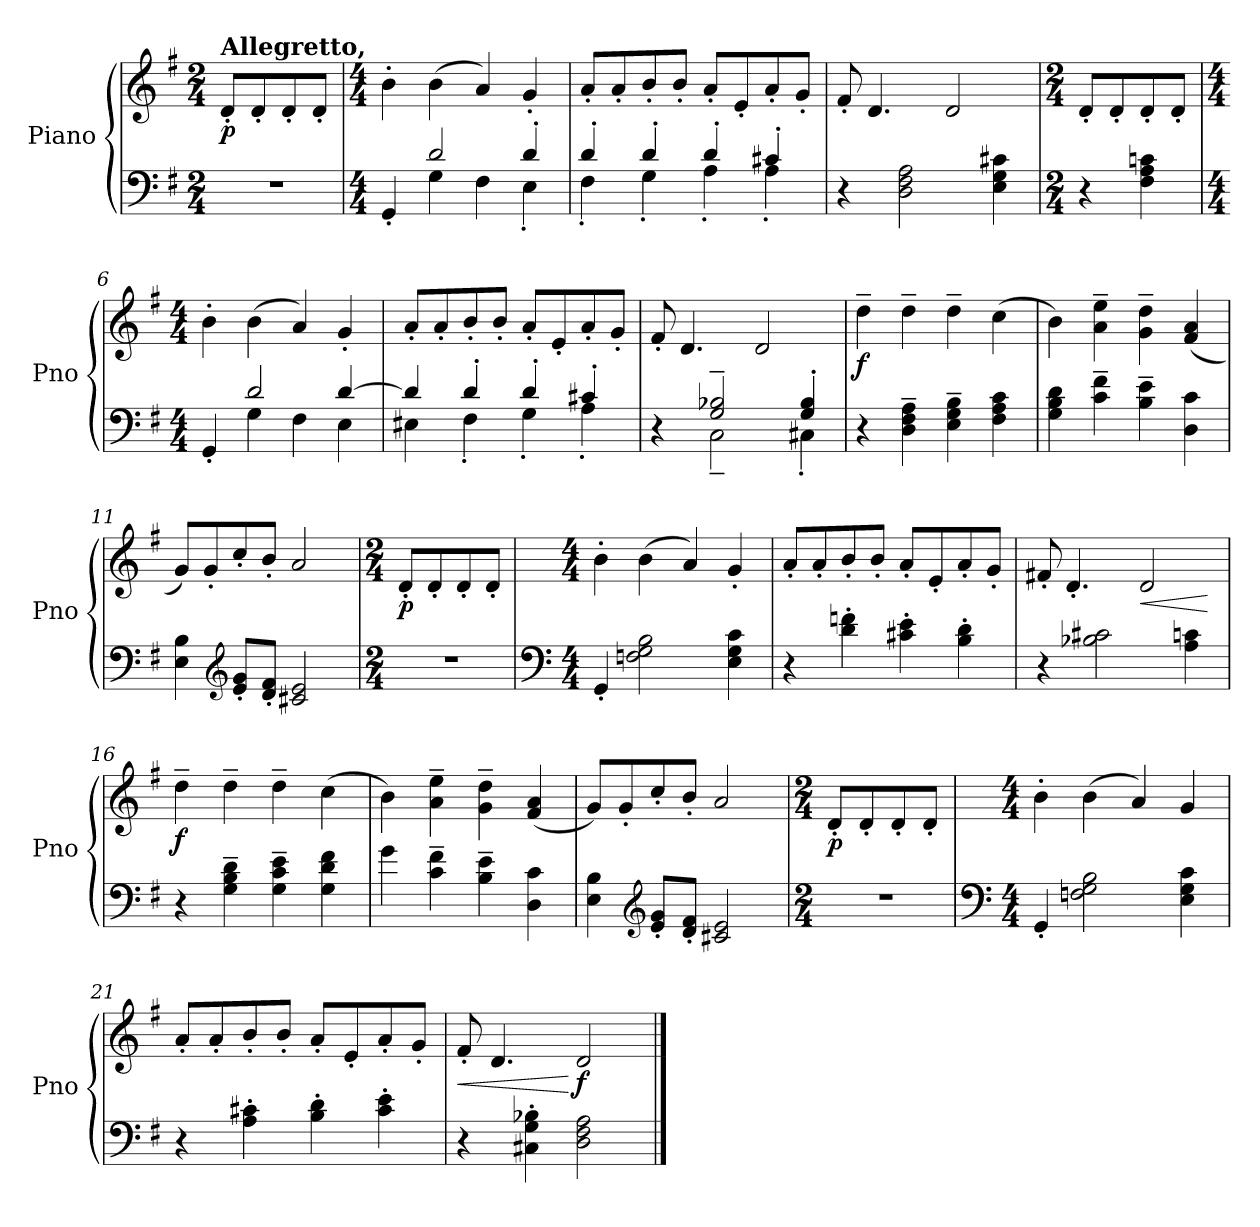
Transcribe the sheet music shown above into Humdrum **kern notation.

**kern	**kern	**dynam
*part1	*part1	*part1
*staff2	*staff1	*staff1/2
*I"Piano	*	*
*I'Pno	*	*
*clefF4	*clefG2	*
*k[f#]	*k[f#]	*
*M2/4	*M2/4	*
*MM126	*MM126	*
=1	=1	=1
!	!LO:TX:a:B:t=Allegretto,	!
!	!	!LO:DY:b
2r	8d'/L	p
.	8d'/	.
.	8d'/	.
.	8d'/J	.
=2	=2	=2
*M4/4	*M4/4	*
*^	*	*
4GG<'/	4ryy	4b'\	.
2d/	4G<\	(>4b\	.
.	4F#<\	4a/)	.
4d'/	4E'\	4g'/	.
=3	=3	=3	=3
4d'/	4F#'\	8a'/L	.
.	.	8a'/	.
4d'/	4G'\	8b'/	.
.	.	8b'/J	.
4d'/	4A<'\	8a'/L	.
.	.	8e'/	.
4c#X'/	4A<'\	8a'/	.
.	.	8g'/J	.
*v	*v	*	*
=4	=4	=4
4r	8f#'/	.
.	4.d/	.
2D\< 2F#\< 2A\<	.	.
.	2d/	.
4E\< 4G\< 4c#X\<	.	.
!!LO:LB:g=z
=5	=5	=5
*M2/4	*M2/4	*
4r	8d'/L	.
.	8d'/	.
4F#\< 4A\< 4cn\<	8d'/	.
.	8d'/J	.
=6	=6	=6
*M4/4	*M4/4	*
*^	*	*
4GG<'/	4ryy	4b'\	.
2d/	4G<\	(>4b\	.
.	4F#<\	4a/)	.
[4d/	4E\	4g'/	.
=7	=7	=7	=7
4d/]	4E#X<\	8a'/L	.
.	.	8a'/	.
4d'/	4F#<'\	8b'/	.
.	.	8b'/J	.
4d'/	4G<'\	8a'/L	.
.	.	8e'/	.
4c#X'/	4A<'\	8a'/	.
.	.	8g'/J	.
=8	=8	=8	=8
4r	4ryy	8f#'/	.
.	.	4.d/	.
2G/~ 2B-X/~	2C<~\	.	.
.	.	2d/	.
4G/' 4B-/'	4C#X<'\	.	.
!!LO:LB:g=z
=9	=9	=9	=9
!	!	!	!LO:DY:b
*v	*v	*	*
4r	4dd~\	f
4D\<~ 4F#\<~ 4A\<~	4dd~\	.
4E\~< 4G\~< 4B\~<	4dd~\	.
4F#\< 4A\< 4c\<	(>4cc\	.
=10	=10	=10
4G\ 4B\ 4d\	4b\)	.
4c\~< 4f#\~<	4a\~ 4ee\~	.
4B\~< 4e\~<	4g\~ 4dd\~	.
4D\< 4c\<	(<4f#/ 4a/	.
=11	=11	=11
4E\< 4B\<	8g/L)	.
.	8g'/	.
*clefG2	*	*
8e/'< 8g/'<L	8cc'/	.
8d/' 8f#/'J	8b'/J	.
2c#X/< 2e/<	2a/	.
=12	=12	=12
*M2/4	*M2/4	*
!	!	!LO:DY:b
2r	8d'/L	p
.	8d'/	.
.	8d'/	.
.	8d'/J	.
!!LO:LB:g=z
=13	=13	=13
*clefF4	*	*
*M4/4	*M4/4	*
4GG<'/	4b'\	.
2Fn\< 2G\< 2B\<	(>4b\	.
.	4a/)	.
4E\< 4G\< 4c\<	4g'/	.
=14	=14	=14
4r	8a'/L	.
.	8a'/	.
4d\'< 4fn\'<	8b'/	.
.	8b'/J	.
4c#X\' 4e\'	8a'/L	.
.	8e'/	.
4B\' 4d\'	8a'/	.
.	8g'/J	.
=15	=15	=15
4r	8f#X'/	.
.	4.d'/	.
2B-X\< 2c#X\<	.	.
!	!	!LO:HP:b
.	2d/	<
4A\< 4cn\<	.	.
.	.	[
=16	=16	=16
!	!	!LO:DY:b
4r	4dd~\	f
4G\~< 4B\~< 4d\~<	4dd~\	.
4G\~< 4c\~< 4e\~<	4dd~\	.
4G\< 4d\< 4f#\<	(>4cc\	.
=17	=17	=17
4g<\	4b\)	.
4c\~< 4f#\~<	4a\~ 4ee\~	.
4B\~< 4e\~<	4g\~ 4dd\~	.
4D\< 4c\<	(<4f#/ 4a/	.
!!LO:LB:g=z
=18	=18	=18
4E\< 4B\<	8g/L)	.
.	8g'/	.
*clefG2	*	*
8e/'< 8g/'<L	8cc'/	.
8d/' 8f#/'J	8b'/J	.
2c#X/< 2e/<	2a/	.
=19	=19	=19
*M2/4	*M2/4	*
!	!	!LO:DY:b
2r	8d'/L	p
.	8d'/	.
.	8d'/	.
.	8d'/J	.
=20	=20	=20
*clefF4	*	*
*M4/4	*M4/4	*
4GG<'/	4b'\	.
2Fn\< 2G\< 2B\<	(>4b\	.
.	4a/)	.
4E\< 4G\< 4c\<	4g/	.
=21	=21	=21
4r	8a'/L	.
.	8a'/	.
4A\'< 4c#X\'<	8b'/	.
.	8b'/J	.
4B\' 4d\'	8a'/L	.
.	8e'/	.
4c#\' 4e\'	8a'/	.
.	8g'/J	.
=22	=22	=22
!	!	!LO:HP:b
4r	8f#'/	<
.	4.d/	.
4C#X\'< 4G\'< 4B-X\'<	.	.
!	!	!LO:DY:n=1:b
2D\< 2F#\< 2A\<	2d/	[ f
==	==	==
*-	*-	*-
